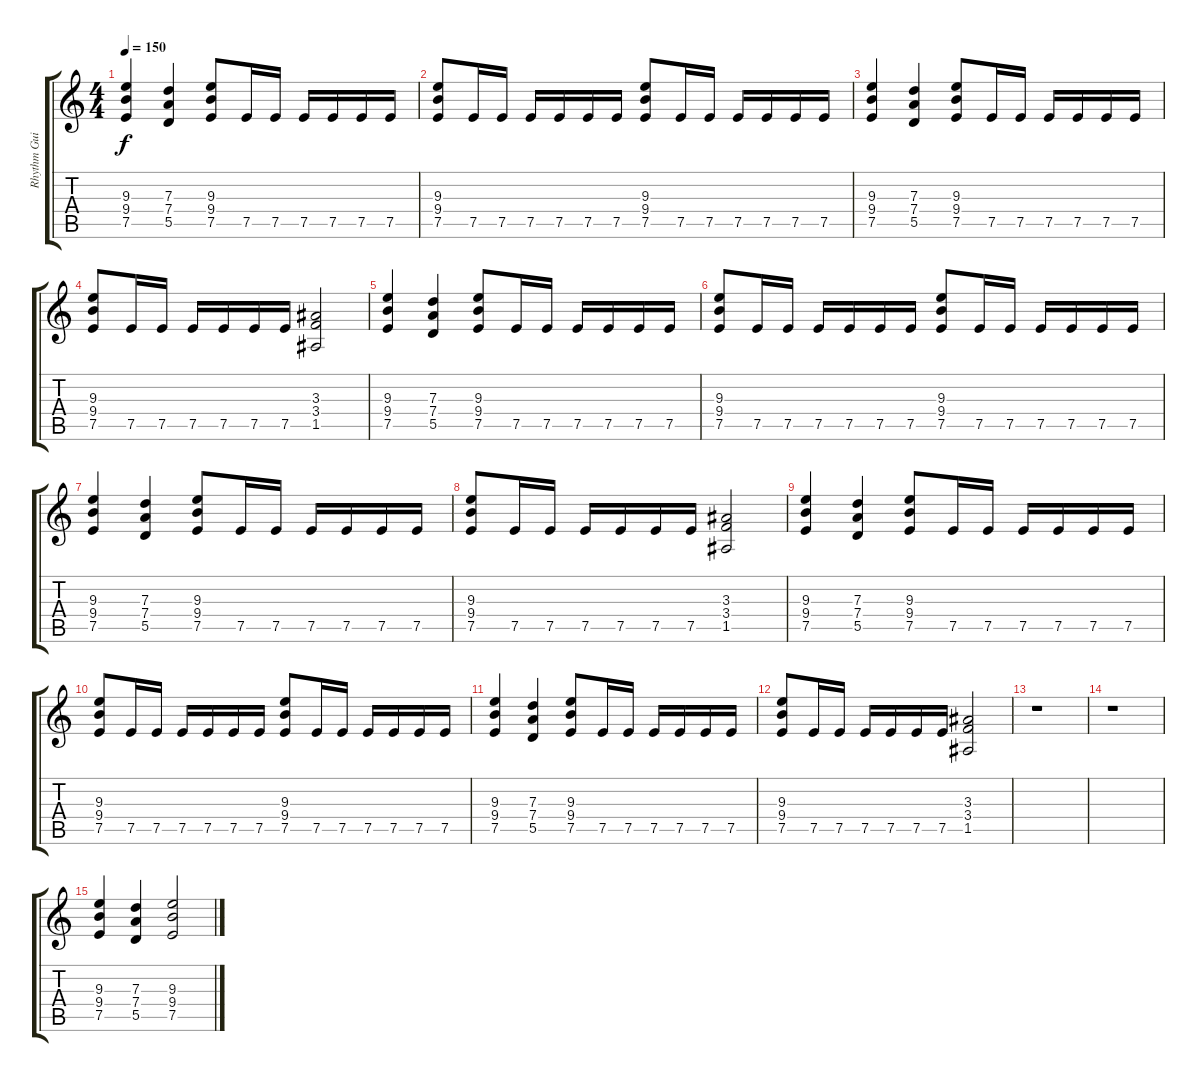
\track ("Rhythm Guitar" "Rhythm Gui") {instrument distortionguitar}
\staff {score tabs}
\tuning (E4 B3 G3 D3 A2 E2) {hide}
\ts (4 4)
\tempo 150
\clef g2
\ks c
(9.3 9.4 7.5).4{dy f} (7.3 7.4 5.5).4 (9.3 9.4 7.5).8 7.5.16 7.5.16 7.5.16 7.5.16 7.5.16 7.5.16 |
(9.3 9.4 7.5).8 7.5.16 7.5.16 7.5.16 7.5.16 7.5.16 7.5.16 (9.3 9.4 7.5).8 7.5.16 7.5.16 7.5.16 7.5.16 7.5.16 7.5.16 |
(9.3 9.4 7.5).4 (7.3 7.4 5.5).4 (9.3 9.4 7.5).8 7.5.16 7.5.16 7.5.16 7.5.16 7.5.16 7.5.16 |
(9.3 9.4 7.5).8 7.5.16 7.5.16 7.5.16 7.5.16 7.5.16 7.5.16 (3.3 3.4 1.5).2 |
(9.3 9.4 7.5).4 (7.3 7.4 5.5).4 (9.3 9.4 7.5).8 7.5.16 7.5.16 7.5.16 7.5.16 7.5.16 7.5.16 |
(9.3 9.4 7.5).8 7.5.16 7.5.16 7.5.16 7.5.16 7.5.16 7.5.16 (9.3 9.4 7.5).8 7.5.16 7.5.16 7.5.16 7.5.16 7.5.16 7.5.16 |
(9.3 9.4 7.5).4 (7.3 7.4 5.5).4 (9.3 9.4 7.5).8 7.5.16 7.5.16 7.5.16 7.5.16 7.5.16 7.5.16 |
(9.3 9.4 7.5).8 7.5.16 7.5.16 7.5.16 7.5.16 7.5.16 7.5.16 (3.3 3.4 1.5).2 |
(9.3 9.4 7.5).4 (7.3 7.4 5.5).4 (9.3 9.4 7.5).8 7.5.16 7.5.16 7.5.16 7.5.16 7.5.16 7.5.16 |
(9.3 9.4 7.5).8 7.5.16 7.5.16 7.5.16 7.5.16 7.5.16 7.5.16 (9.3 9.4 7.5).8 7.5.16 7.5.16 7.5.16 7.5.16 7.5.16 7.5.16 |
(9.3 9.4 7.5).4 (7.3 7.4 5.5).4 (9.3 9.4 7.5).8 7.5.16 7.5.16 7.5.16 7.5.16 7.5.16 7.5.16 |
(9.3 9.4 7.5).8 7.5.16 7.5.16 7.5.16 7.5.16 7.5.16 7.5.16 (3.3 3.4 1.5).2 |
r.1 |
r.1 |
(9.3 9.4 7.5).4 (7.3 7.4 5.5).4 (9.3 9.4 7.5).2
